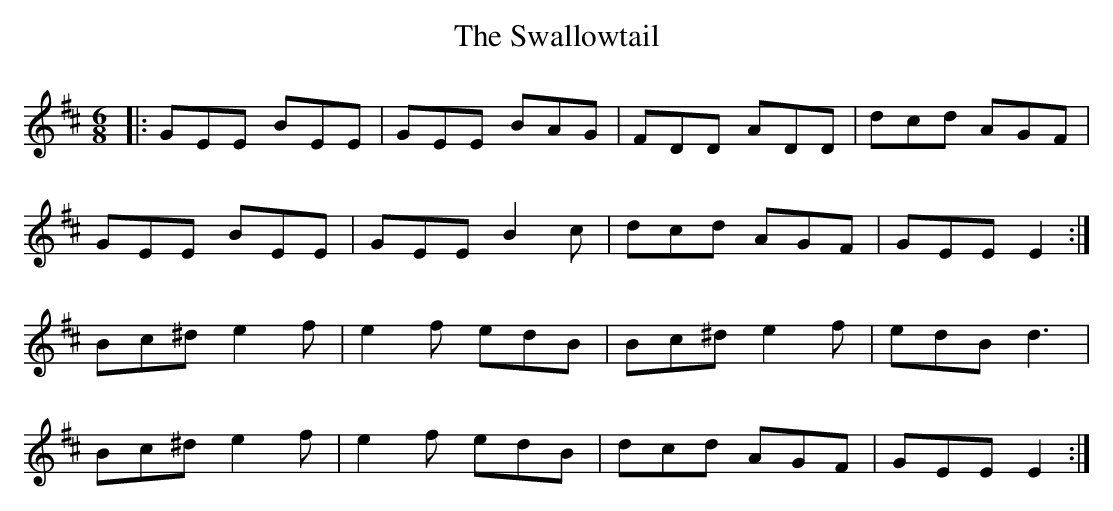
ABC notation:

X:1
T: The Swallowtail
M: 6/8
L: 1/8
K: Edor
|:GEE BEE|GEE BAG|FDD ADD|dcd AGF|
GEE BEE|GEE B2 c|dcd AGF|GEE E2:|
Bc^d e2 f|e2 f edB|Bc^d e2 f|edB d3|
Bc^d e2 f|e2 f edB|dcd AGF|GEE E2:|
